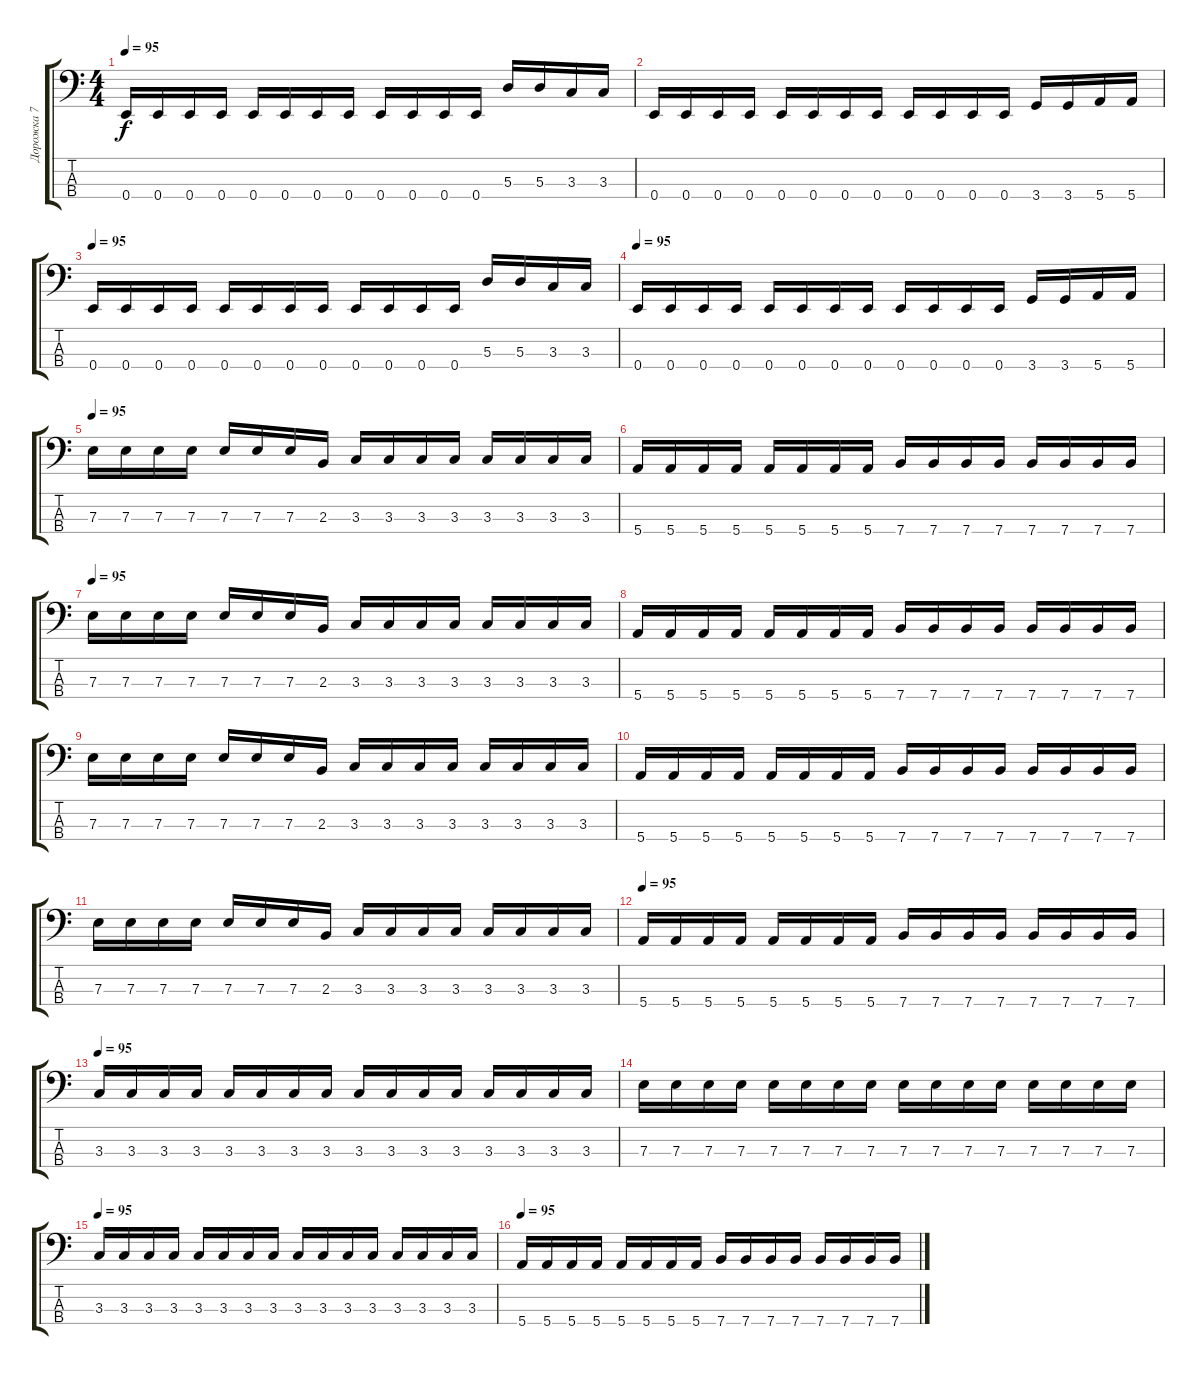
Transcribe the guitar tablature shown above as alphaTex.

\track ("Дорожка 7" "Дорожка 7") {instrument electricbasspick}
\staff {score tabs}
\tuning (G2 D2 A1 E1) {hide}
\ts (4 4)
\tempo 95
\clef f4
\ks c
0.4.16{dy f} 0.4.16 0.4.16 0.4.16 0.4.16 0.4.16 0.4.16 0.4.16 0.4.16 0.4.16 0.4.16 0.4.16 5.3.16 5.3.16 3.3.16 3.3.16 |
0.4.16 0.4.16 0.4.16 0.4.16 0.4.16 0.4.16 0.4.16 0.4.16 0.4.16 0.4.16 0.4.16 0.4.16 3.4.16 3.4.16 5.4.16 5.4.16 |
\tempo 95
0.4.16 0.4.16 0.4.16 0.4.16 0.4.16 0.4.16 0.4.16 0.4.16 0.4.16 0.4.16 0.4.16 0.4.16 5.3.16 5.3.16 3.3.16 3.3.16 |
\tempo 95
0.4.16 0.4.16 0.4.16 0.4.16 0.4.16 0.4.16 0.4.16 0.4.16 0.4.16 0.4.16 0.4.16 0.4.16 3.4.16 3.4.16 5.4.16 5.4.16 |
\tempo 95
7.3.16 7.3.16 7.3.16 7.3.16 7.3.16 7.3.16 7.3.16 2.3.16 3.3.16 3.3.16 3.3.16 3.3.16 3.3.16 3.3.16 3.3.16 3.3.16 |
5.4.16 5.4.16 5.4.16 5.4.16 5.4.16 5.4.16 5.4.16 5.4.16 7.4.16 7.4.16 7.4.16 7.4.16 7.4.16 7.4.16 7.4.16 7.4.16 |
\tempo 95
7.3.16 7.3.16 7.3.16 7.3.16 7.3.16 7.3.16 7.3.16 2.3.16 3.3.16 3.3.16 3.3.16 3.3.16 3.3.16 3.3.16 3.3.16 3.3.16 |
5.4.16 5.4.16 5.4.16 5.4.16 5.4.16 5.4.16 5.4.16 5.4.16 7.4.16 7.4.16 7.4.16 7.4.16 7.4.16 7.4.16 7.4.16 7.4.16 |
7.3.16 7.3.16 7.3.16 7.3.16 7.3.16 7.3.16 7.3.16 2.3.16 3.3.16 3.3.16 3.3.16 3.3.16 3.3.16 3.3.16 3.3.16 3.3.16 |
5.4.16 5.4.16 5.4.16 5.4.16 5.4.16 5.4.16 5.4.16 5.4.16 7.4.16 7.4.16 7.4.16 7.4.16 7.4.16 7.4.16 7.4.16 7.4.16 |
7.3.16 7.3.16 7.3.16 7.3.16 7.3.16 7.3.16 7.3.16 2.3.16 3.3.16 3.3.16 3.3.16 3.3.16 3.3.16 3.3.16 3.3.16 3.3.16 |
\tempo 95
5.4.16 5.4.16 5.4.16 5.4.16 5.4.16 5.4.16 5.4.16 5.4.16 7.4.16 7.4.16 7.4.16 7.4.16 7.4.16 7.4.16 7.4.16 7.4.16 |
\tempo 95
3.3.16 3.3.16 3.3.16 3.3.16 3.3.16 3.3.16 3.3.16 3.3.16 3.3.16 3.3.16 3.3.16 3.3.16 3.3.16 3.3.16 3.3.16 3.3.16 |
7.3.16 7.3.16 7.3.16 7.3.16 7.3.16 7.3.16 7.3.16 7.3.16 7.3.16 7.3.16 7.3.16 7.3.16 7.3.16 7.3.16 7.3.16 7.3.16 |
\tempo 95
3.3.16 3.3.16 3.3.16 3.3.16 3.3.16 3.3.16 3.3.16 3.3.16 3.3.16 3.3.16 3.3.16 3.3.16 3.3.16 3.3.16 3.3.16 3.3.16 |
\tempo 95
5.4.16 5.4.16 5.4.16 5.4.16 5.4.16 5.4.16 5.4.16 5.4.16 7.4.16 7.4.16 7.4.16 7.4.16 7.4.16 7.4.16 7.4.16 7.4.16
